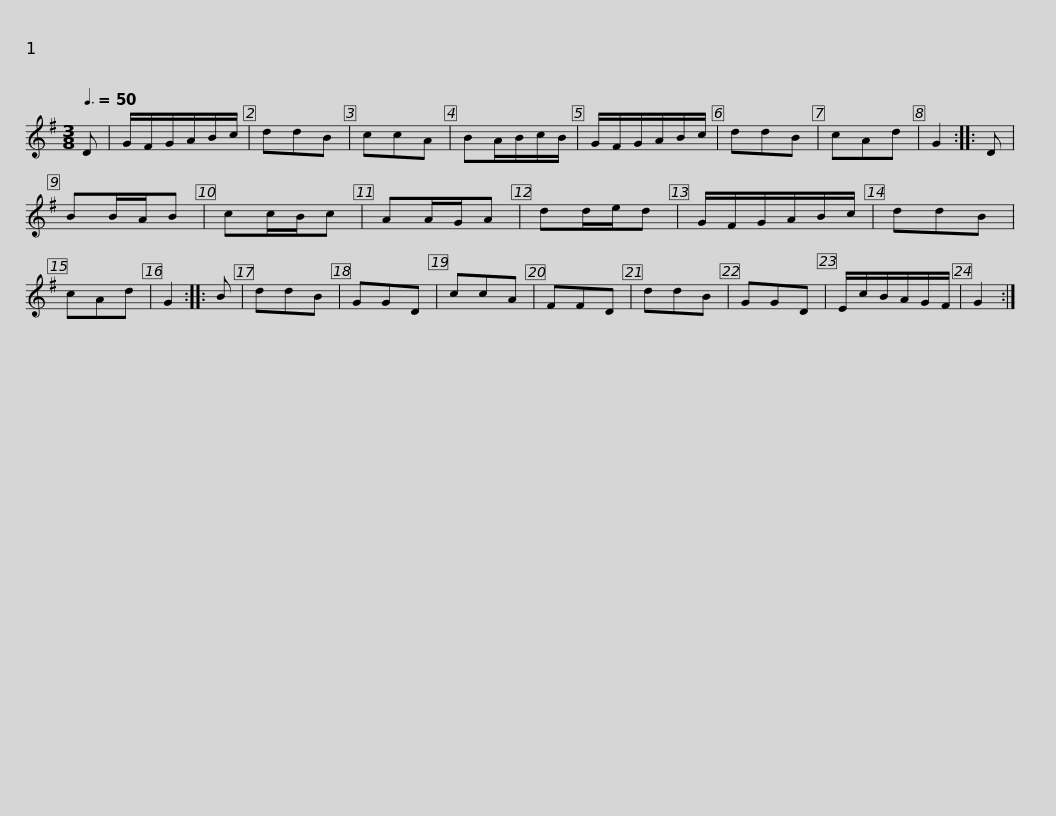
X:1
L:1/8
Q:3/8=50
M:3/8
I:linebreak $
K:G
V:1 treble
V:1
 D | G/F/G/A/B/c/ | ddB | ccA | BA/B/c/B/ | %5
 G/F/G/A/B/c/ | ddB | cAd | G2 :: D | %10
 BB/A/B | cc/B/c |$ AA/G/A | dd/e/d | G/F/G/A/B/c/ | %15
 ddB | cAd | G2 :: B | ddB | %20
 GGD | ccA | FFD | ddB | GGD |$ %25
 E/c/B/A/G/F/ | G2 :| %27
